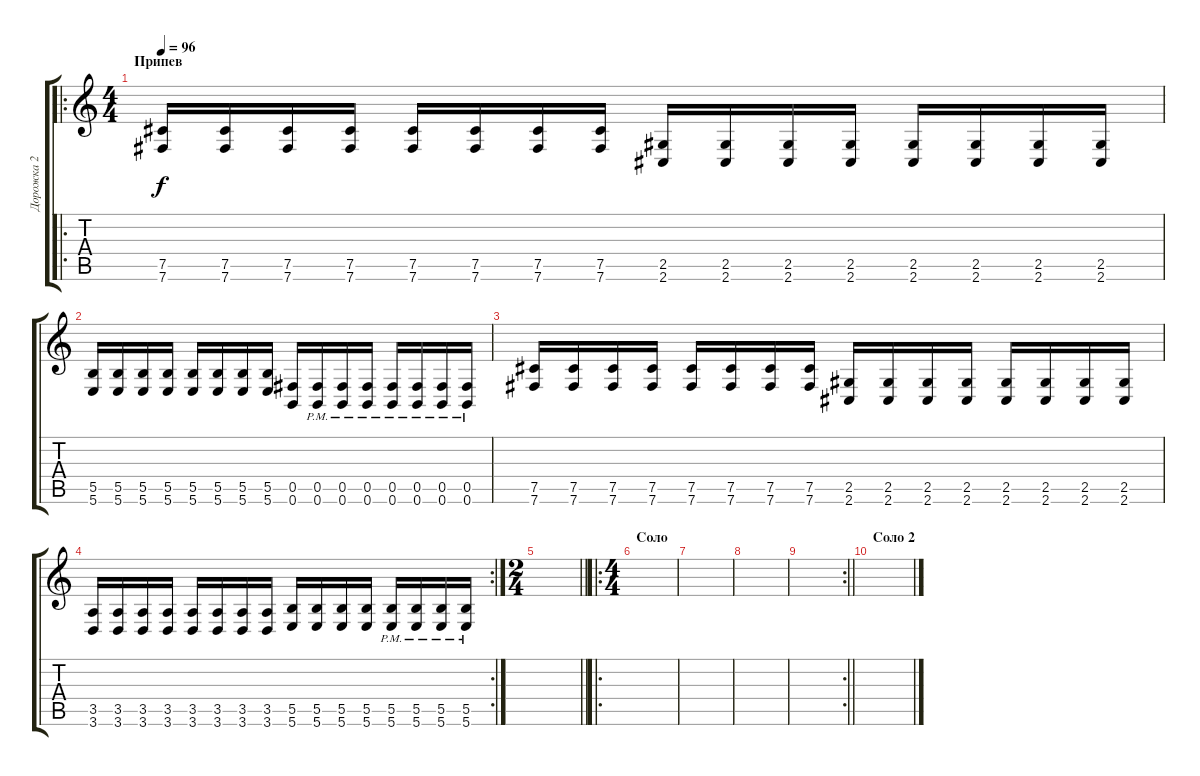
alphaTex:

\track ("Дорожка 2" "Дорожка 2") {instrument distortionguitar}
\staff {score tabs}
\tuning (Db4 Ab3 E3 B2 Gb2 B1) {hide}
\ro
\ts (4 4)
\section ("" "Припев")
\tempo 96
\clef g2
\ks c
(7.5 7.6).16{dy f} (7.5 7.6).16 (7.5 7.6).16 (7.5 7.6).16 (7.5 7.6).16 (7.5 7.6).16 (7.5 7.6).16 (7.5 7.6).16 (2.5 2.6).16 (2.5 2.6).16 (2.5 2.6).16 (2.5 2.6).16 (2.5 2.6).16 (2.5 2.6).16 (2.5 2.6).16 (2.5 2.6).16 |
(5.5 5.6).16 (5.5 5.6).16 (5.5 5.6).16 (5.5 5.6).16 (5.5 5.6).16 (5.5 5.6).16 (5.5 5.6).16 (5.5 5.6).16 (0.5 0.6).16 (0.5{pm} 0.6{pm}).16 (0.5{pm} 0.6{pm}).16 (0.5{pm} 0.6{pm}).16 (0.5{pm} 0.6{pm}).16 (0.5{pm} 0.6{pm}).16 (0.5{pm} 0.6{pm}).16 (0.5{pm} 0.6{pm}).16 |
(7.5 7.6).16 (7.5 7.6).16 (7.5 7.6).16 (7.5 7.6).16 (7.5 7.6).16 (7.5 7.6).16 (7.5 7.6).16 (7.5 7.6).16 (2.5 2.6).16 (2.5 2.6).16 (2.5 2.6).16 (2.5 2.6).16 (2.5 2.6).16 (2.5 2.6).16 (2.5 2.6).16 (2.5 2.6).16 |
\rc 2
(3.5 3.6).16 (3.5 3.6).16 (3.5 3.6).16 (3.5 3.6).16 (3.5 3.6).16 (3.5 3.6).16 (3.5 3.6).16 (3.5 3.6).16 (5.5 5.6).16 (5.5 5.6).16 (5.5 5.6).16 (5.5 5.6).16 (5.5{pm} 5.6{pm}).16 (5.5{pm} 5.6{pm}).16 (5.5{pm} 5.6{pm}).16 (5.5{pm} 5.6{pm}).16 |
\ts (2 4)
\barLineRight lightlight
|
\ro
\ts (4 4)
\section ("" "Соло")
|
|
|
\rc 2
\barLineRight lightlight
|
\section ("" "Соло 2")
